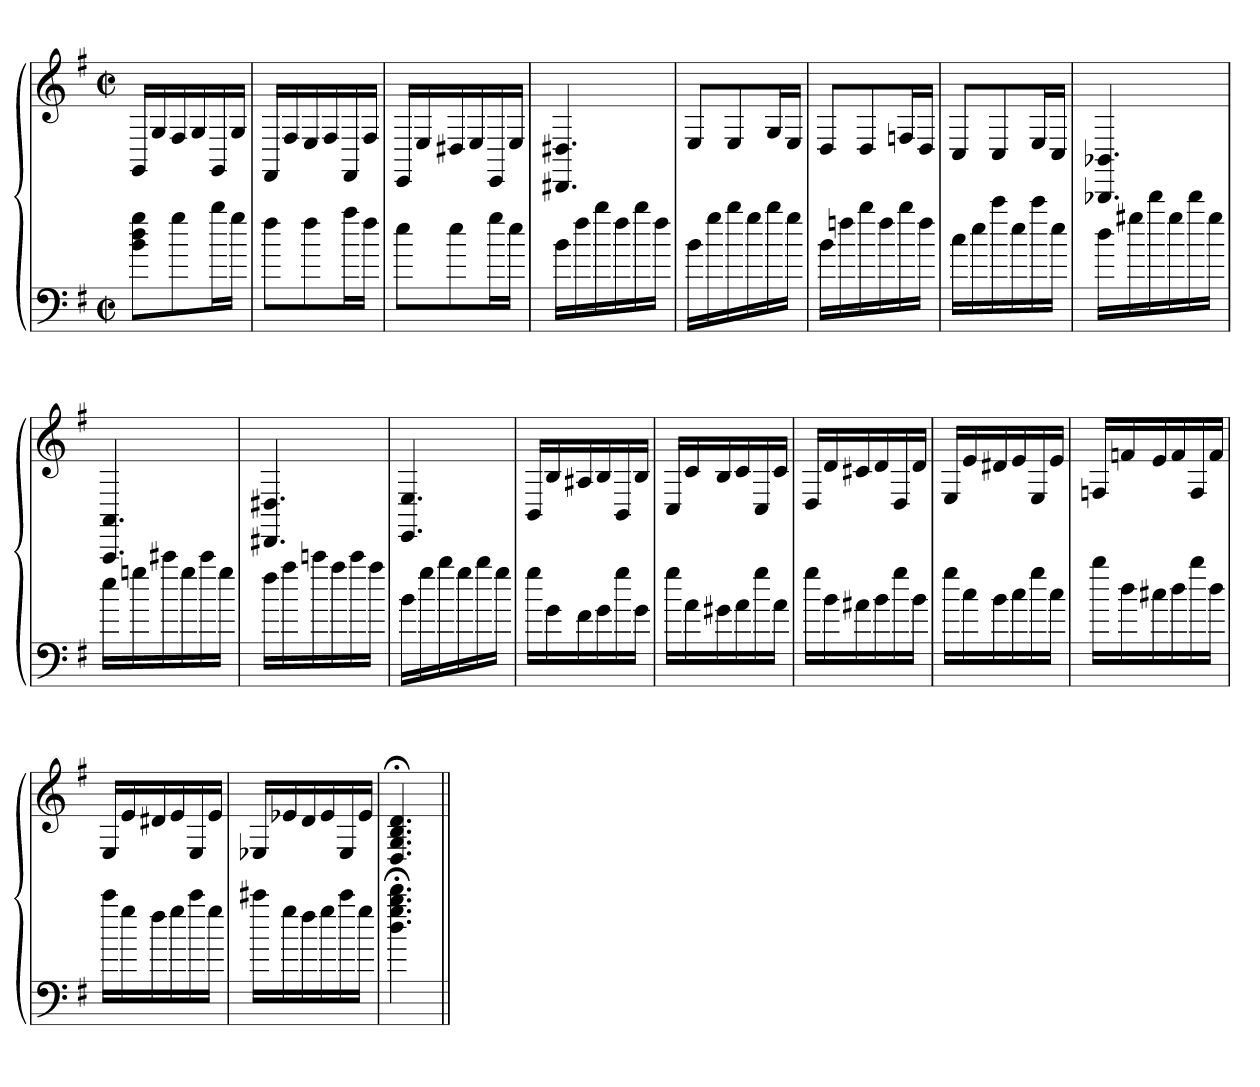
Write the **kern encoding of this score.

**kern	**kern
*part1	*part1
*staff2	*staff1
*clefF4	*clefG2
*k[f#]	*k[f#]
*G:	*G:
*M3/8	*M3/8
*met(c|)	*met(c|)
=	=
8b 8dd 8ggL	16GGLL
.	16G
8gg	16F#
.	16G
16bbL	16GG
16ggJJ	16GJJ
=	=
8ff#L	16FF#LL
.	16F#
8ff#	16E
.	16F#
16aaL	16FF#
16ff#JJ	16F#JJ
=	=
8eeL	16EELL
.	16E
8ee	16D#X
.	16E
16ggL	16EE
16eeJJ	16EJJ
=	=
16bLL	4.DD#X 4.D#X
16ff#	.
16bb	.
16ff#	.
16bb	.
16ff#JJ	.
=	=
16bLL	8EL
16gg	.
16bb	8E
16gg	.
16bb	16GL
16ggJJ	16EJJ
=	=
16bLL	8DL
16ffn	.
16bb	8D
16ff	.
16bb	16FnL
16ffJJ	16DJJ
=	=
16ccLL	8CL
16ee	.
16ccc	8C
16ee	.
16ccc	16EL
16eeJJ	16CJJ
=	=
16ddLL	4.BBB-X 4.BB-X
16gg#X	.
16ddd	.
16gg#	.
16ddd	.
16gg#JJ	.
=	=
16eeLL	4.AAA 4.AA
16ggn	.
16ccc#X	.
16gg	.
16ccc#	.
16ggJJ	.
=	=
16ff#LL	4.DD#X 4.D#X
16aa	.
16cccn	.
16aa	.
16ccc	.
16aaJJ	.
=	=
16bLL	4.EE 4.E
16gg	.
16bb	.
16gg	.
16bb	.
16ggJJ	.
=	=
16ggLL	16BBLL
16g	16B
16f#	16A#X
16g	16B
16gg	16BB
16gJJ	16BJJ
=	=
16ggLL	16CLL
16a	16c
16g#X	16B
16a	16c
16gg	16C
16aJJ	16cJJ
=	=
16ggLL	16DLL
16b	16d
16a#X	16c#X
16b	16d
16gg	16D
16bJJ	16dJJ
=	=
16ggLL	16ELL
16cc	16e
16b	16d#X
16cc	16e
16gg	16E
16ccJJ	16eJJ
=	=
16bbLL	16FnLL
16dd	16fn
16cc#X	16e
16dd	16f
16bb	16F
16ddJJ	16fJJ
=	=
16cccLL	16ELL
16gg	16e
16ff#	16d#X
16gg	16e
16ccc	16E
16ggJJ	16eJJ
=	=
16ccc#XLL	16E-XLL
16gg	16e-X
16ff#	16d
16gg	16e-
16ccc#	16E-
16ggJJ	16e-JJ
=	=
4.dd;< 4.gg;< 4.bb;< 4.ddd;<	4.D;< 4.G;< 4.B;< 4.d;<
=||	=||
*-	*-
